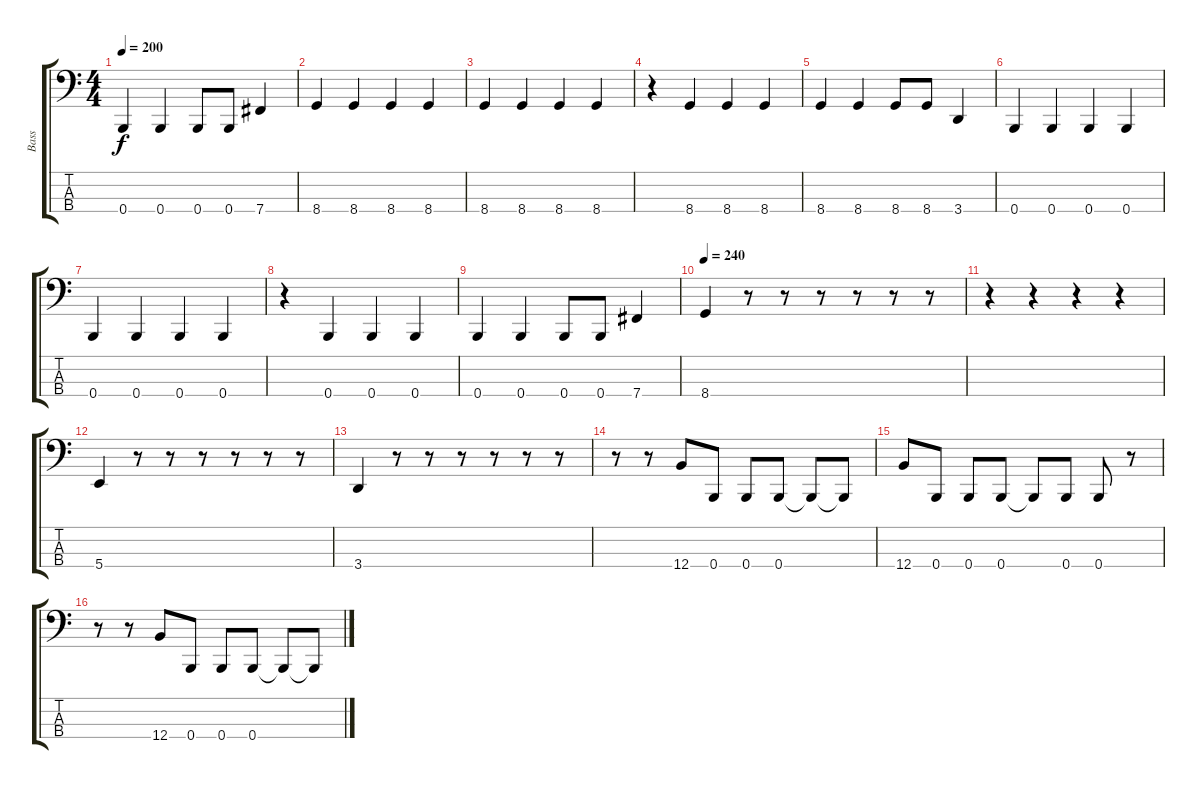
\track ("Bass" "Bass") {instrument electricbasspick}
\staff {score tabs}
\tuning (E2 B1 Gb1 B0) {hide}
\ts (4 4)
\tempo 200
\clef f4
\ks c
0.4.4{dy f} 0.4.4 0.4.8 0.4.8 7.4.4 |
8.4.4 8.4.4 8.4.4 8.4.4 |
8.4.4 8.4.4 8.4.4 8.4.4 |
r.4 8.4.4 8.4.4 8.4.4 |
8.4.4 8.4.4 8.4.8 8.4.8 3.4.4 |
0.4.4 0.4.4 0.4.4 0.4.4 |
0.4.4 0.4.4 0.4.4 0.4.4 |
r.4 0.4.4 0.4.4 0.4.4 |
0.4.4 0.4.4 0.4.8 0.4.8 7.4.4 |
\tempo 240
8.4.4 r.8 r.8 r.8 r.8 r.8 r.8 |
r.4 r.4 r.4 r.4 |
5.4.4 r.8 r.8 r.8 r.8 r.8 r.8 |
3.4.4 r.8 r.8 r.8 r.8 r.8 r.8 |
r.8 r.8 12.4.8 0.4.8 0.4.8 0.4.8 0.4{t}.8 0.4{t}.8 |
12.4.8 0.4.8 0.4.8 0.4.8 0.4{t}.8 0.4.8 0.4.8 r.8 |
r.8 r.8 12.4.8 0.4.8 0.4.8 0.4.8 0.4{t}.8 0.4{t}.8
